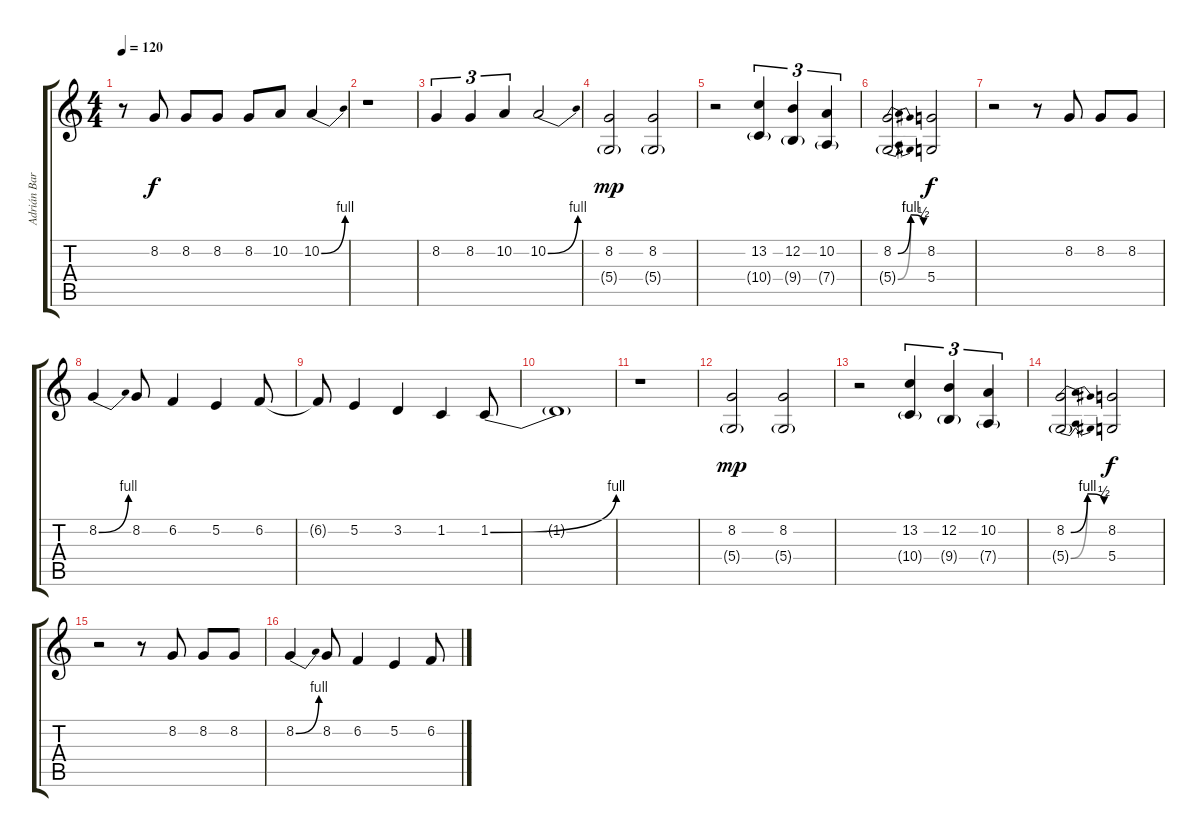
\track ("Adrián Barilari" "Adrián Bar") {instrument lead8bassandlead}
\staff {score tabs}
\tuning (E4 B3 G3 D3 A2 E2) {hide}
\ts (4 4)
\tempo 120
\clef g2
\ks c
r.8{dy f} 8.2.8 8.2.8 8.2.8 8.2.8 10.2.8 10.2{be (bend 0 0 60 4)}.4 |
r.1 |
8.2.4{tu (3 2)} 8.2.4{tu (3 2)} 10.2.4{tu (3 2)} 10.2{be (bend 0 0 60 4)}.2 |
(8.2 5.4{g}).2{dy mp} (8.2 5.4{g}).2 |
r.2 (13.2 10.4{g}).4{tu (3 2)} (12.2 9.4{g}).4{tu (3 2)} (10.2 7.4{g}).4{tu (3 2)} |
(8.2{be (bendrelease 0 0 15 4 45 4 60 2)} 5.4{be (bendrelease 0 0 15 4 45 4 60 2) g}).2 (8.2 5.4).2{dy f} |
r.2 r.8 8.2.8 8.2.8 8.2.8 |
8.2{be (bend 0 0 60 4)}.4 8.2.8 6.2.4 5.2.4 6.2.8 |
6.2{t}.8 5.2.4 3.2.4 1.2.4 1.2{be (bend 0 0 60 4)}.8 |
1.2{t}.1 |
r.1 |
(8.2 5.4{g}).2{dy mp} (8.2 5.4{g}).2 |
r.2 (13.2 10.4{g}).4{tu (3 2)} (12.2 9.4{g}).4{tu (3 2)} (10.2 7.4{g}).4{tu (3 2)} |
(8.2{be (bendrelease 0 0 15 4 45 4 60 2)} 5.4{be (bendrelease 0 0 15 4 45 4 60 2) g}).2 (8.2 5.4).2{dy f} |
r.2 r.8 8.2.8 8.2.8 8.2.8 |
8.2{be (bend 0 0 60 4)}.4 8.2.8 6.2.4 5.2.4 6.2.8
